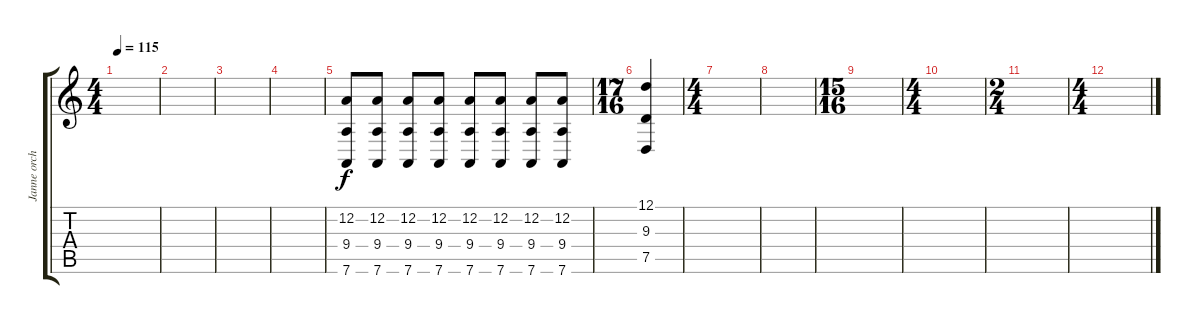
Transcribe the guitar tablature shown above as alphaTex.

\track ("Janne orchesta" "Janne orch") {instrument orchestrahit}
\staff {score tabs}
\tuning (D4 A3 F3 C3 G2 D2) {hide}
\ts (4 4)
\tempo 115
\clef g2
\ks c
|
|
|
|
(12.2 9.4 7.6).8 (12.2 9.4 7.6).8 (12.2 9.4 7.6).8 (12.2 9.4 7.6).8 (12.2 9.4 7.6).8 (12.2 9.4 7.6).8 (12.2 9.4 7.6).8 (12.2 9.4 7.6).8 |
\ts (17 16)
(12.1 9.3 7.5).4 |
\ts (4 4)
|
|
\ts (15 16)
|
\ts (4 4)
|
\ts (2 4)
|
\ts (4 4)
